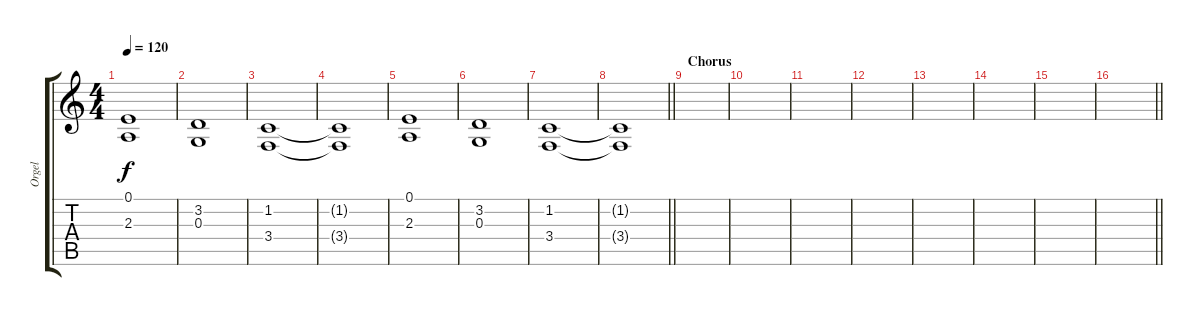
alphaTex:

\track ("Orgel" "Orgel") {instrument churchorgan}
\staff {score tabs}
\tuning (E4 B3 G3 D3 A2 E2) {hide}
\ts (4 4)
\tempo 120
\clef g2
\ks c
(0.1 2.3).1{dy f} |
(3.2 0.3).1 |
(1.2 3.4).1 |
(1.2{t} 3.4{t}).1 |
(0.1 2.3).1 |
(3.2 0.3).1 |
(1.2 3.4).1 |
\barLineRight lightlight
(1.2{t} 3.4{t}).1 |
\section ("" "Chorus")
|
|
|
|
|
|
|
\barLineRight lightlight
